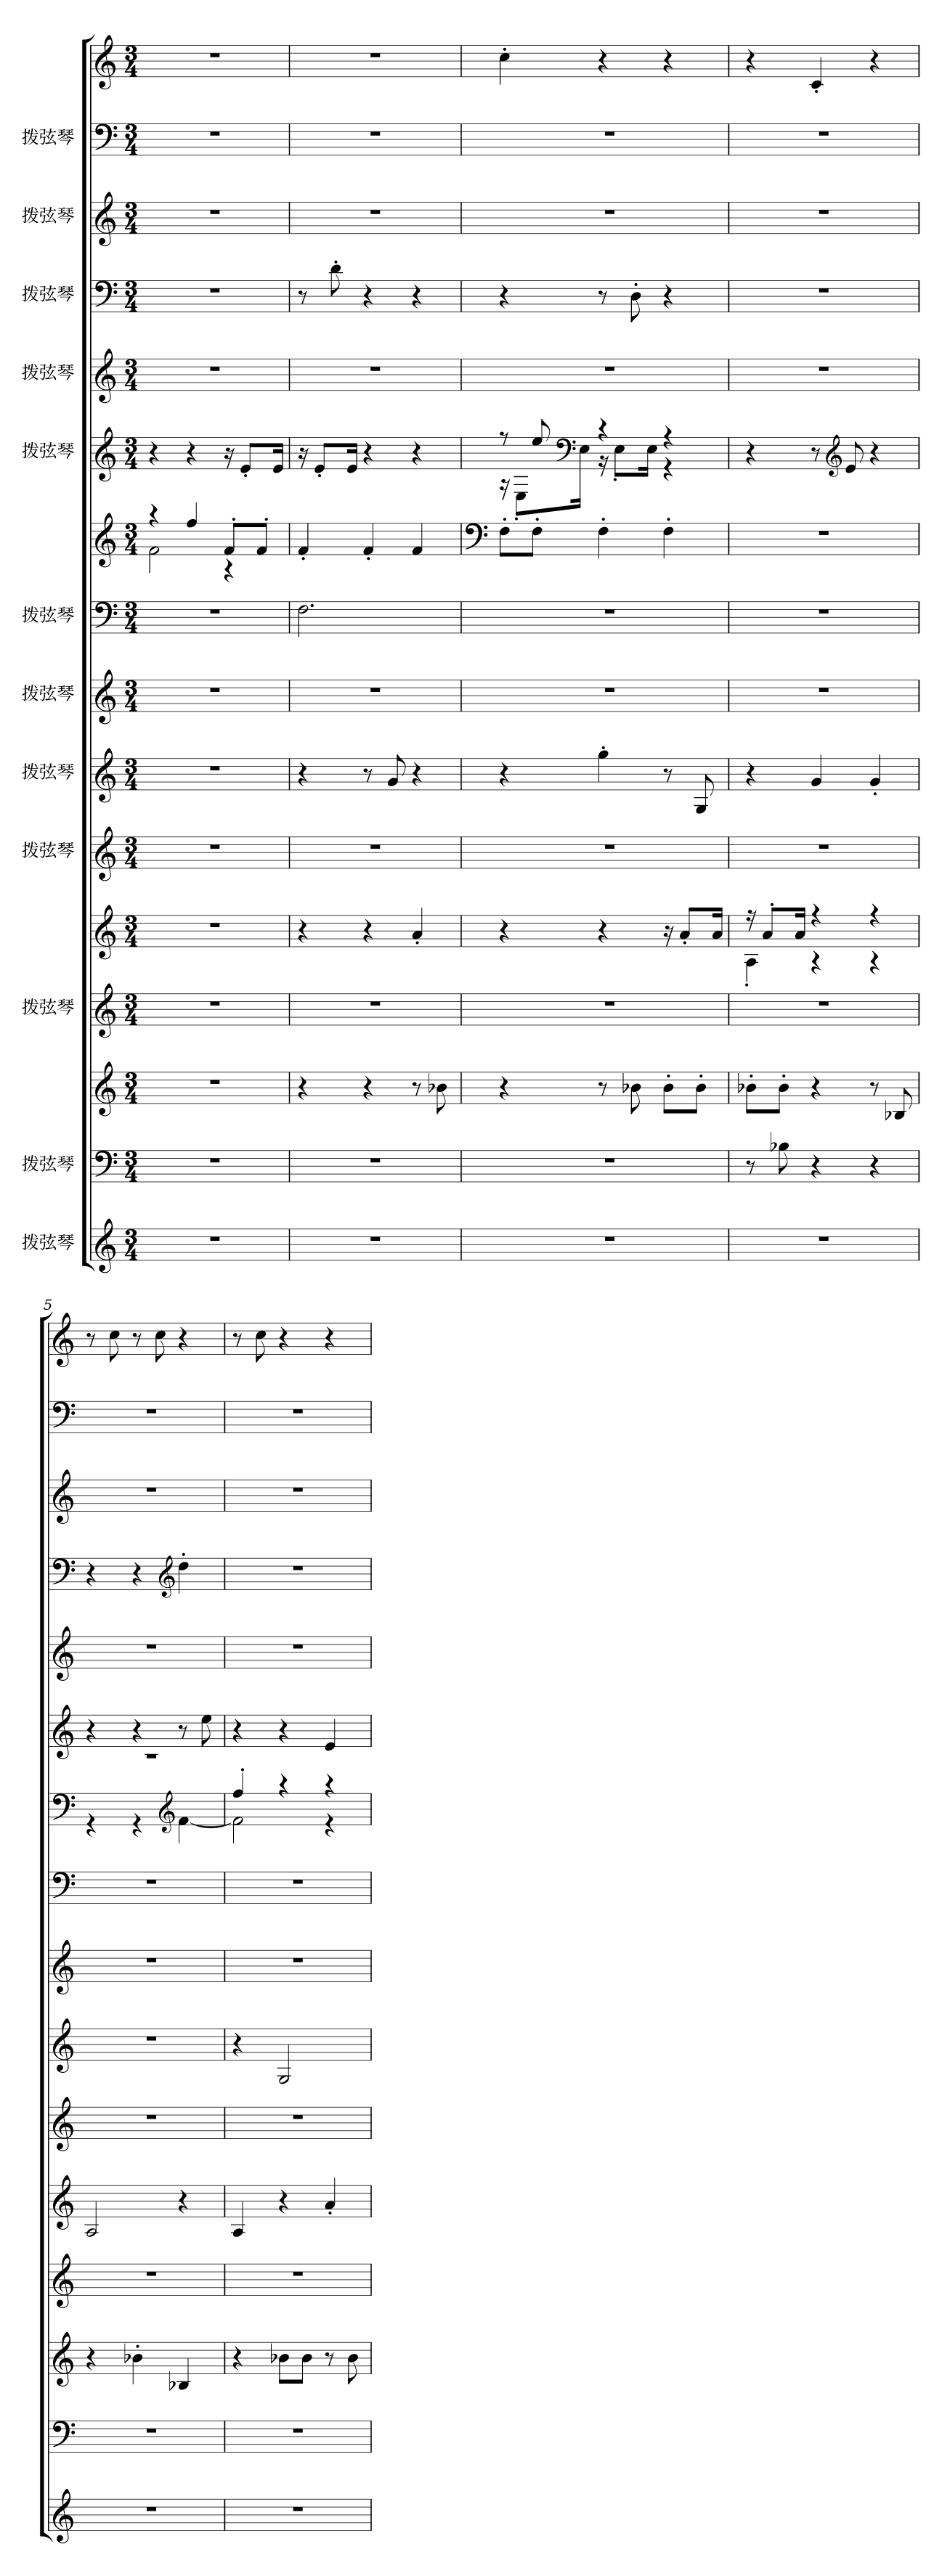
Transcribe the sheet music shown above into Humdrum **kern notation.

**kern	**kern	**kern	**kern	**kern	**kern	**kern	**kern	**kern	**kern	**kern	**kern	**kern	**kern	**kern	**kern
*part12	*part11	*part11	*part10	*part10	*part9	*part8	*part7	*part6	*part6	*part5	*part4	*part3	*part2	*part1	*part1
*staff16	*staff15	*staff14	*staff13	*staff12	*staff11	*staff10	*staff9	*staff8	*staff7	*staff6	*staff5	*staff4	*staff3	*staff2	*staff1
*I"拨弦琴	*I"拨弦琴	*	*I"拨弦琴	*	*I"拨弦琴	*I"拨弦琴	*I"拨弦琴	*I"拨弦琴	*	*I"拨弦琴	*I"拨弦琴	*I"拨弦琴	*I"拨弦琴	*I"拨弦琴	*
*clefG2	*clefF4	*clefG2	*clefG2	*clefG2	*clefG2	*clefG2	*clefG2	*clefF4	*clefG2	*clefG2	*clefG2	*clefF4	*clefG2	*clefF4	*clefG2
*k[]	*k[]	*k[]	*k[]	*k[]	*k[]	*k[]	*k[]	*k[]	*k[]	*k[]	*k[]	*k[]	*k[]	*k[]	*k[]
*M3/4	*M3/4	*M3/4	*M3/4	*M3/4	*M3/4	*M3/4	*M3/4	*M3/4	*M3/4	*M3/4	*M3/4	*M3/4	*M3/4	*M3/4	*M3/4
*MM184	*MM184	*MM184	*MM184	*MM184	*MM184	*MM184	*MM184	*MM184	*MM184	*MM184	*MM184	*MM184	*MM184	*MM184	*MM184
=1	=1	=1	=1	=1	=1	=1	=1	=1	=1	=1	=1	=1	=1	=1	=1
*	*	*	*	*	*	*	*	*	*^	*	*	*	*	*	*
2.r	2.r	2.r	2.r	2.r	2.r	2.r	2.r	2.r	4r	2f\	4r	2.r	2.r	2.r	2.r	2.r
.	.	.	.	.	.	.	.	.	4ff/	.	4r	.	.	.	.	.
.	.	.	.	.	.	.	.	.	8f'/L	4r	16r	.	.	.	.	.
.	.	.	.	.	.	.	.	.	.	.	8e'/L	.	.	.	.	.
.	.	.	.	.	.	.	.	.	8f'/J	.	.	.	.	.	.	.
.	.	.	.	.	.	.	.	.	.	.	16e/Jk	.	.	.	.	.
*	*	*	*	*	*	*	*	*	*v	*v	*	*	*	*	*	*
=2	=2	=2	=2	=2	=2	=2	=2	=2	=2	=2	=2	=2	=2	=2	=2
2.r	2.r	4r	2.r	4r	2.r	4r	2.r	2.F\	4f'/	16r	2.r	8r	2.r	2.r	2.r
.	.	.	.	.	.	.	.	.	.	8e'/L	.	.	.	.	.
.	.	.	.	.	.	.	.	.	.	.	.	8d'\	.	.	.
.	.	.	.	.	.	.	.	.	.	16e/Jk	.	.	.	.	.
.	.	4r	.	4r	.	8r	.	.	4f'/	4r	.	4r	.	.	.
.	.	.	.	.	.	8g/	.	.	.	.	.	.	.	.	.
.	.	8r	.	4a'/	.	4r	.	.	4f/	4r	.	4r	.	.	.
.	.	8b-X\	.	.	.	.	.	.	.	.	.	.	.	.	.
=3	=3	=3	=3	=3	=3	=3	=3	=3	=3	=3	=3	=3	=3	=3	=3
*	*	*	*	*	*	*	*	*	*clefF4	*	*	*	*	*	*
*	*	*	*	*	*	*	*	*	*	*^	*	*	*	*	*
2.r	2.r	4r	2.r	4r	2.r	4r	2.r	2.r	8F'\L	8r	16r	2.r	4r	2.r	2.r	4cc'\
.	.	.	.	.	.	.	.	.	.	.	8E'\L	.	.	.	.	.
.	.	.	.	.	.	.	.	.	8F'\J	8ee/	.	.	.	.	.	.
*	*	*	*	*	*	*	*	*	*	*clefF4	*	*	*	*	*	*
.	.	.	.	.	.	.	.	.	.	.	16E\Jk	.	.	.	.	.
.	.	8r	.	4r	.	4gg'\	.	.	4F'\	4r	16r	.	8r	.	.	4r
.	.	.	.	.	.	.	.	.	.	.	8E'\L	.	.	.	.	.
.	.	8b-X\	.	.	.	.	.	.	.	.	.	.	8D'\	.	.	.
.	.	.	.	.	.	.	.	.	.	.	16E\Jk	.	.	.	.	.
.	.	8b-'\L	.	16r	.	8r	.	.	4F'\	4r	4r	.	4r	.	.	4r
.	.	.	.	8a'/L	.	.	.	.	.	.	.	.	.	.	.	.
.	.	8b-'\J	.	.	.	8G/	.	.	.	.	.	.	.	.	.	.
.	.	.	.	16a/Jk	.	.	.	.	.	.	.	.	.	.	.	.
*	*	*	*	*	*	*	*	*	*	*v	*v	*	*	*	*	*
=4	=4	=4	=4	=4	=4	=4	=4	=4	=4	=4	=4	=4	=4	=4	=4
*	*	*	*	*^	*	*	*	*	*	*	*	*	*	*	*
2.r	8r	8b-X'\L	2.r	16r	4A'\	2.r	4r	2.r	2.r	2.r	4r	2.r	2.r	2.r	2.r	4r
.	.	.	.	8a'/L	.	.	.	.	.	.	.	.	.	.	.	.
.	8B-X\	8b-'\J	.	.	.	.	.	.	.	.	.	.	.	.	.	.
.	.	.	.	16a/Jk	.	.	.	.	.	.	.	.	.	.	.	.
.	4r	4r	.	4r	4r	.	4g/	.	.	.	8r	.	.	.	.	4c'/
*	*	*	*	*	*	*	*	*	*	*	*clefG2	*	*	*	*	*
.	.	.	.	.	.	.	.	.	.	.	8e/	.	.	.	.	.
.	4r	8r	.	4r	4r	.	4g'/	.	.	.	4r	.	.	.	.	4r
.	.	8B-X/	.	.	.	.	.	.	.	.	.	.	.	.	.	.
*	*	*	*	*v	*v	*	*	*	*	*	*	*	*	*	*	*
!!LO:PB:g=z
=5	=5	=5	=5	=5	=5	=5	=5	=5	=5	=5	=5	=5	=5	=5	=5
*	*	*	*	*	*	*	*	*	*^	*	*	*	*	*	*
2.r	2.r	4r	2.r	2A/	2.r	2.r	2.r	2.r	2.r	4r	4r	2.r	4r	2.r	2.r	8r
.	.	.	.	.	.	.	.	.	.	.	.	.	.	.	.	8cc\
.	.	4b-X'\	.	.	.	.	.	.	.	4r	4r	.	4r	.	.	8r
.	.	.	.	.	.	.	.	.	.	.	.	.	.	.	.	8cc\
*	*	*	*	*	*	*	*	*	*clefG2	*	*	*	*clefG2	*	*	*
.	.	4B-X/	.	4r	.	.	.	.	.	[4f\	8r	.	4dd'\	.	.	4r
.	.	.	.	.	.	.	.	.	.	.	8ee\	.	.	.	.	.
=6	=6	=6	=6	=6	=6	=6	=6	=6	=6	=6	=6	=6	=6	=6	=6	=6
2.r	2.r	4r	2.r	4A/	2.r	4r	2.r	2.r	4ff'/	2f\]	4r	2.r	2.r	2.r	2.r	8r
.	.	.	.	.	.	.	.	.	.	.	.	.	.	.	.	8cc\
.	.	8b-X\L	.	4r	.	2G/	.	.	4r	.	4r	.	.	.	.	4r
.	.	8b-\J	.	.	.	.	.	.	.	.	.	.	.	.	.	.
.	.	8r	.	4a'/	.	.	.	.	4r	4r	4e/	.	.	.	.	4r
.	.	8b-\	.	.	.	.	.	.	.	.	.	.	.	.	.	.
*	*	*	*	*	*	*	*	*	*v	*v	*	*	*	*	*	*
=	=	=	=	=	=	=	=	=	=	=	=	=	=	=	=
*-	*-	*-	*-	*-	*-	*-	*-	*-	*-	*-	*-	*-	*-	*-	*-
